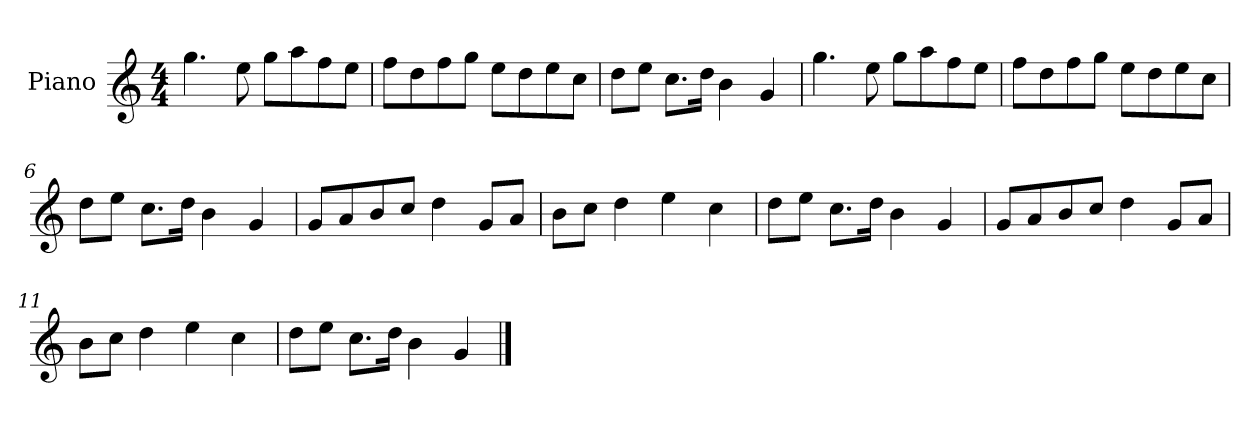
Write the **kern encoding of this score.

**kern
*part1
*staff1
*I"Piano
*I'P-no
*clefG2
*k[]
*M4/4
*MM90
=1
4.gg\
8ee\
8gg\L
8aa\
8ff\
8ee\J
=2
8ff\L
8dd\
8ff\
8gg\J
8ee\L
8dd\
8ee\
8cc\J
=3
8dd\L
8ee\J
8.cc\L
16dd\Jk
4b\
4g/
=4
4.gg\
8ee\
8gg\L
8aa\
8ff\
8ee\J
=5
8ff\L
8dd\
8ff\
8gg\J
8ee\L
8dd\
8ee\
8cc\J
!!LO:LB:g=z
=6
8dd\L
8ee\J
8.cc\L
16dd\Jk
4b\
4g/
=7
8g/L
8a/
8b/
8cc/J
4dd\
8g/L
8a/J
=8
8b\L
8cc\J
4dd\
4ee\
4cc\
=9
8dd\L
8ee\J
8.cc\L
16dd\Jk
4b\
4g/
=10
8g/L
8a/
8b/
8cc/J
4dd\
8g/L
8a/J
=11
8b\L
8cc\J
4dd\
4ee\
4cc\
!!LO:LB:g=z
=12
8dd\L
8ee\J
8.cc\L
16dd\Jk
4b\
4g/
==
*-
